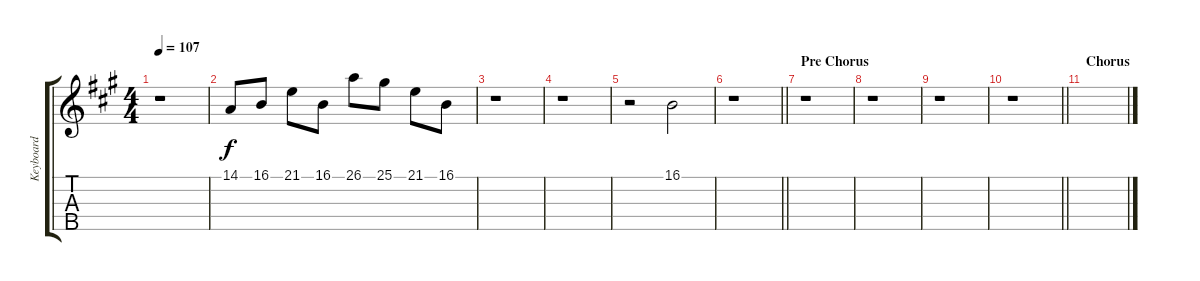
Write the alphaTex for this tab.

\track ("Keyboard" "Keyboard") {instrument stringensemble1}
\staff {score tabs}
\tuning (G3 D3 A2 E2 B1) {hide}
\ts (4 4)
\tempo 107
\clef g2
\ks a
r.1{dy f} |
14.1.8 16.1.8 21.1.8 16.1.8 26.1.8 25.1.8 21.1.8 16.1.8 |
r.1 |
r.1 |
r.2 16.1.2 |
\barLineRight lightlight
r.1 |
\section ("" "Pre Chorus")
r.1 |
r.1 |
r.1 |
\barLineRight lightlight
r.1 |
\section ("" "Chorus")
